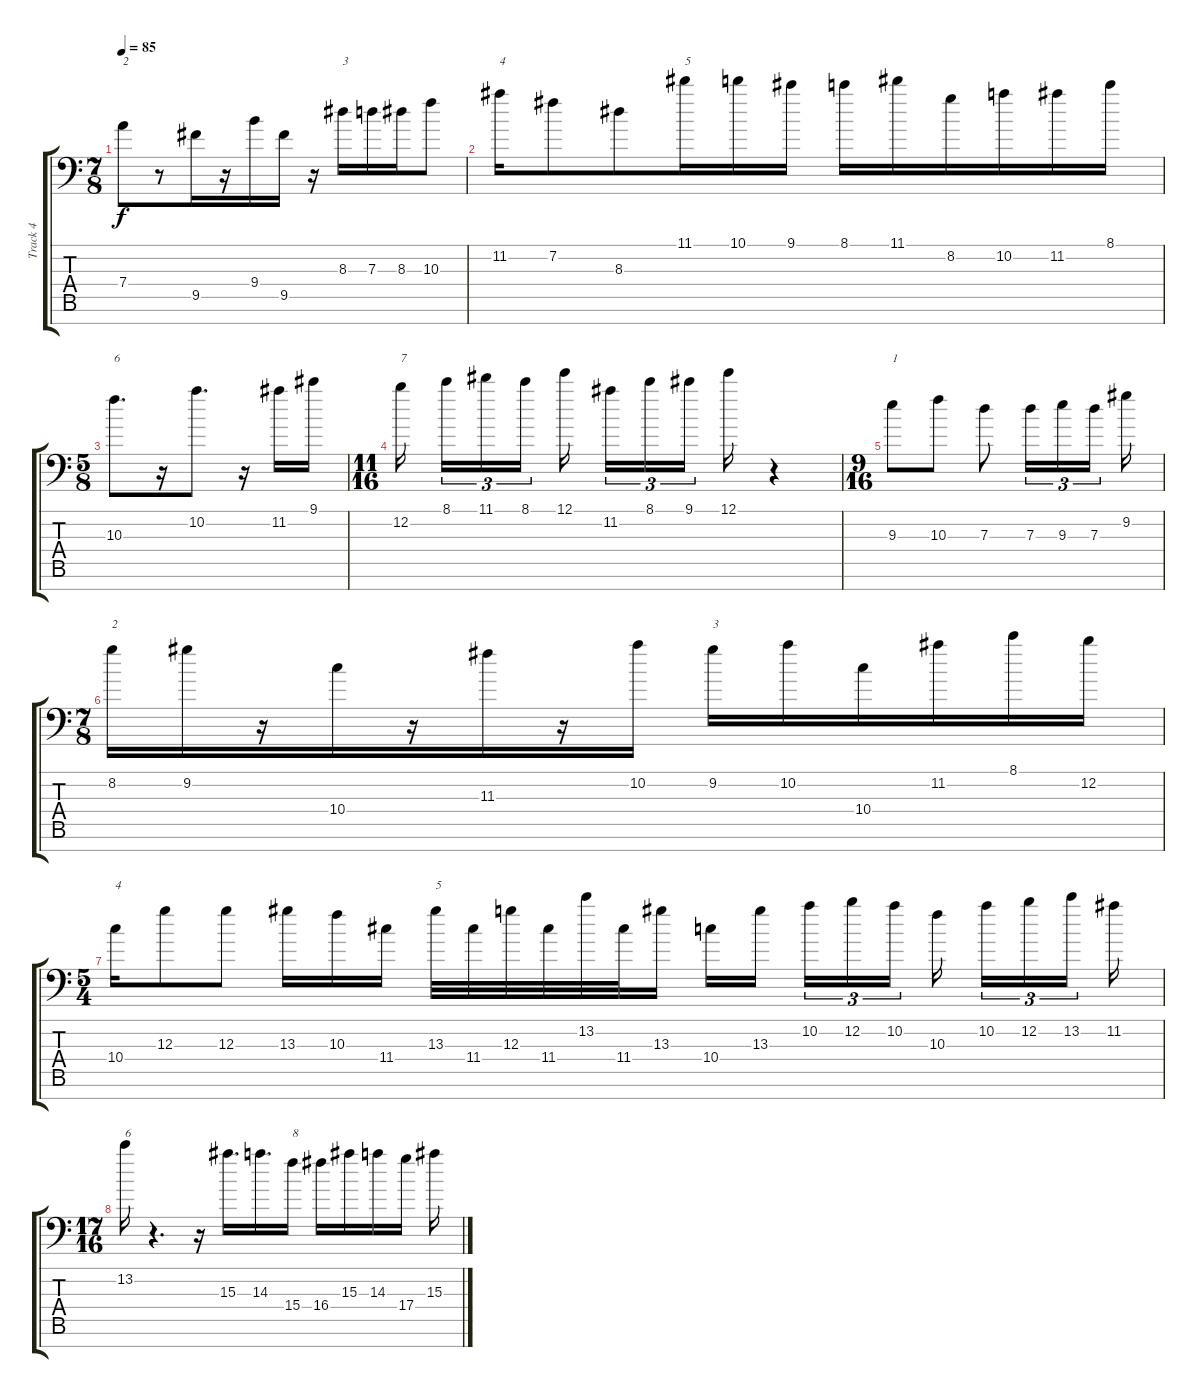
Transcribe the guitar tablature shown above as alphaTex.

\track ("Track 4" "Track 4") {instrument distortionguitar}
\staff {score tabs}
\tuning (E4 B3 G3 D3 A2 E2 A1) {hide}
\ts (7 8)
\tempo 85
\clef f4
\ks c
7.4.8{txt "2" dy f} r.8 9.5.16 r.16 9.4.16 9.5.16 r.16 8.3.16{txt "3"} 7.3.16 8.3.16 10.3.8 |
11.2.16{txt "4"} 7.2.8 8.3.8 11.1.16{txt "5"} 10.1.16 9.1.16 8.1.16 11.1.16 8.2.16 10.2.16 11.2.16 8.1.16 |
\ts (5 8)
10.3.8{d txt "6"} r.16 10.2.8{d} r.16 11.2.16 9.1.16 |
\ts (11 16)
12.2.16{txt "7"} 8.1.16{tu (3 2)} 11.1.16{tu (3 2)} 8.1.16{tu (3 2)} 12.1.16 11.2.16{tu (3 2)} 8.1.16{tu (3 2)} 9.1.16{tu (3 2)} 12.1.16 r.4 |
\ts (9 16)
9.3.8{txt "1"} 10.3.8 7.3.8 7.3.16{tu (3 2)} 9.3.16{tu (3 2)} 7.3.16{tu (3 2) beam splitsecondary} 9.2.16 |
\ts (7 8)
8.2.16{txt "2"} 9.2.16 r.16 10.4.16 r.16 11.3.16 r.16 10.2.16 9.2.16{txt "3"} 10.2.16 10.4.16 11.2.16 8.1.16 12.2.16 |
\ts (5 4)
10.4.16{txt "4"} 12.3.8 12.3.8 13.3.16 10.3.16 11.4.16 13.3.32{txt "5"} 11.4.32 12.3.32 11.4.32 13.2.32 11.4.32 13.3.16 10.4.16 13.3.16{beam splitsecondary} 10.2.16{tu (3 2)} 12.2.16{tu (3 2)} 10.2.16{tu (3 2)} 10.3.16{beam splitsecondary} 10.2.16{tu (3 2)} 12.2.16{tu (3 2)} 13.2.16{tu (3 2) beam splitsecondary} 11.2.16 |
\ts (17 16)
13.2.16{txt "6"} r.4{d} r.16 15.3.16{d} 14.3.16{d} 15.4.16{txt "8"} 16.4.16 15.3.16 14.3.16 17.4.16 15.3.16
